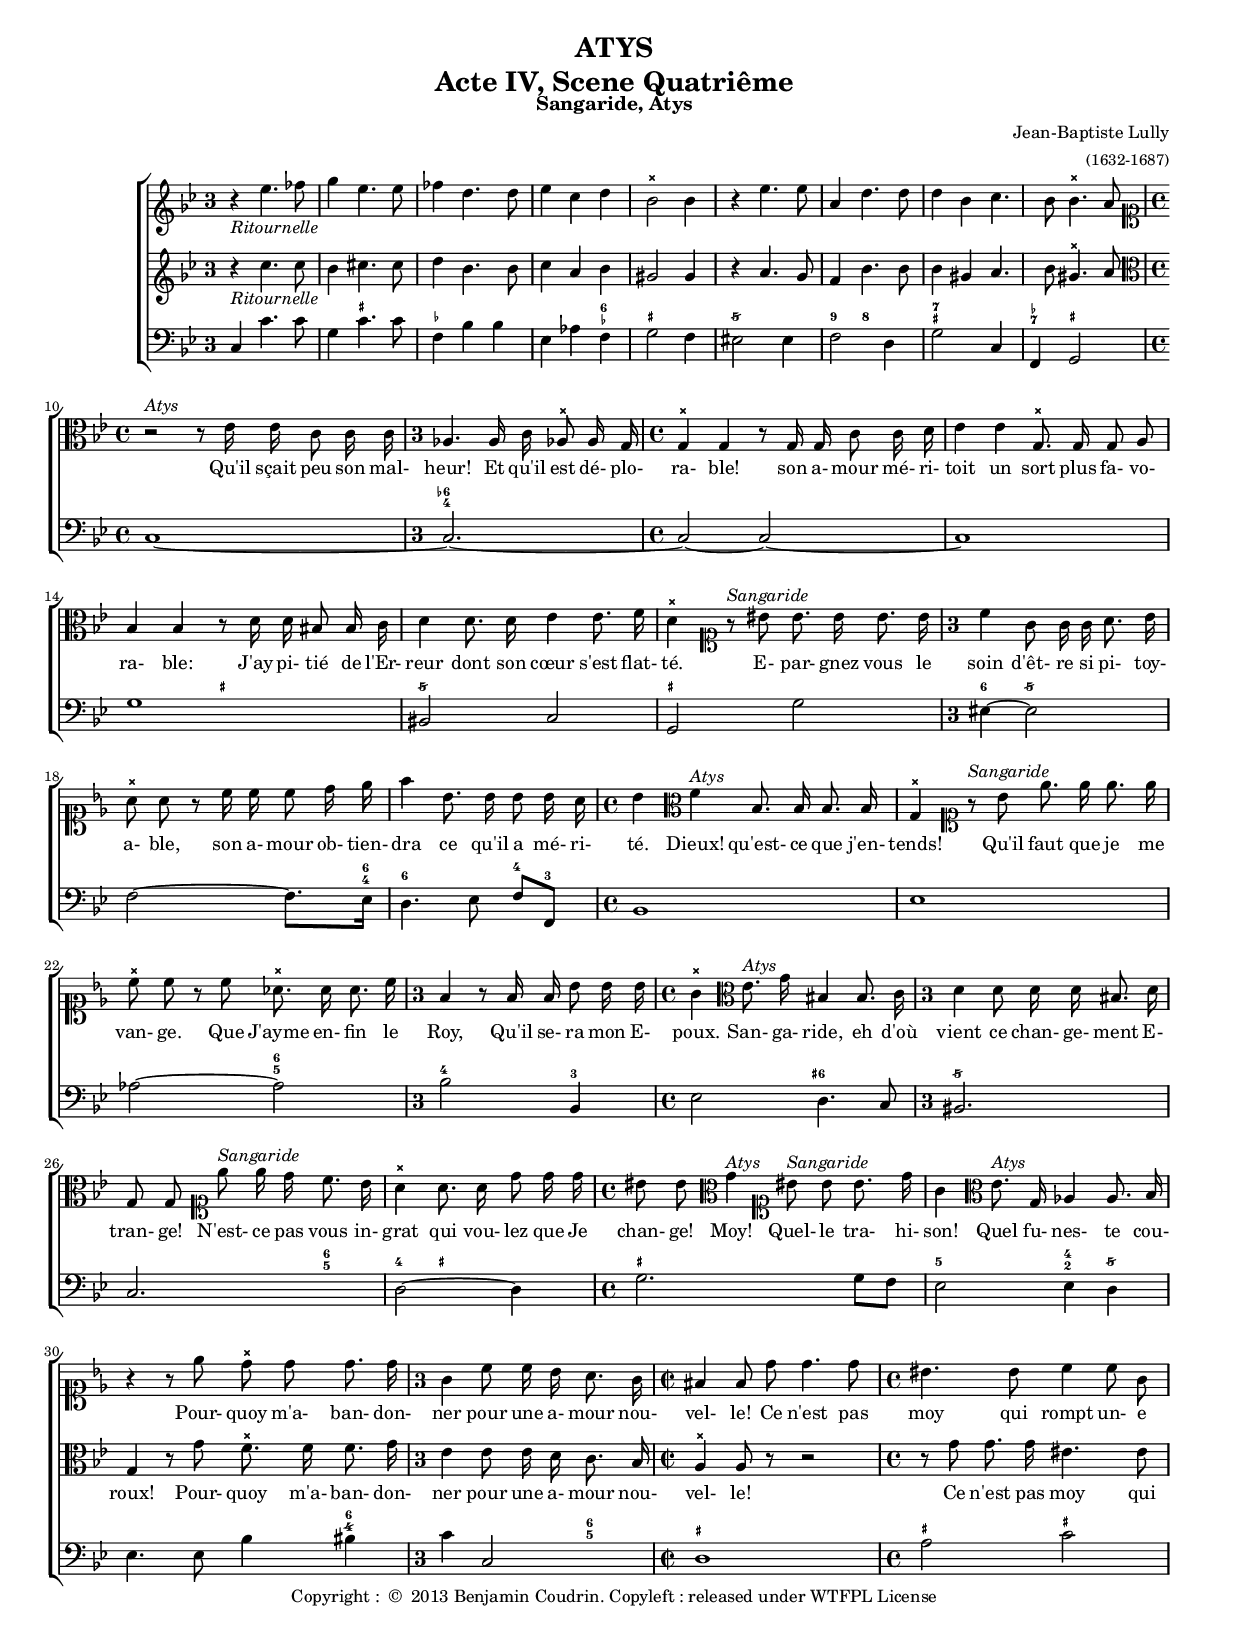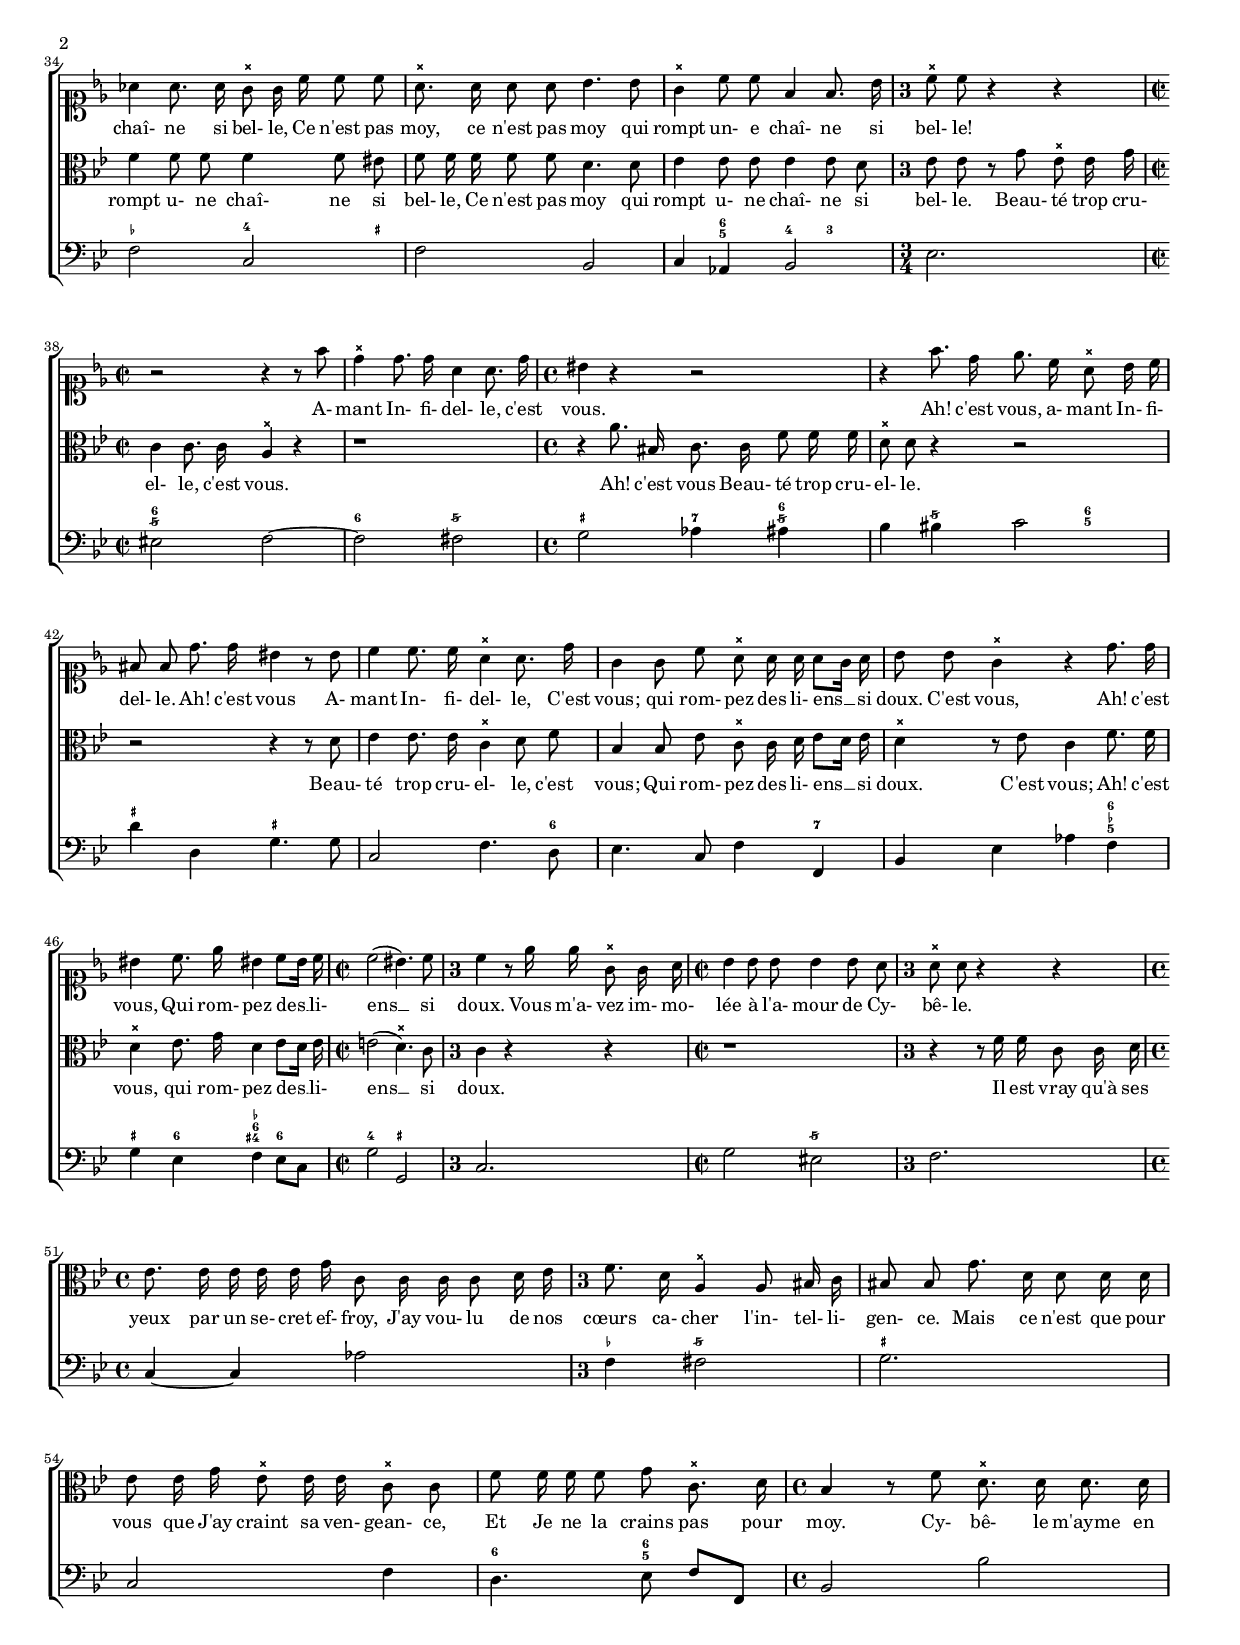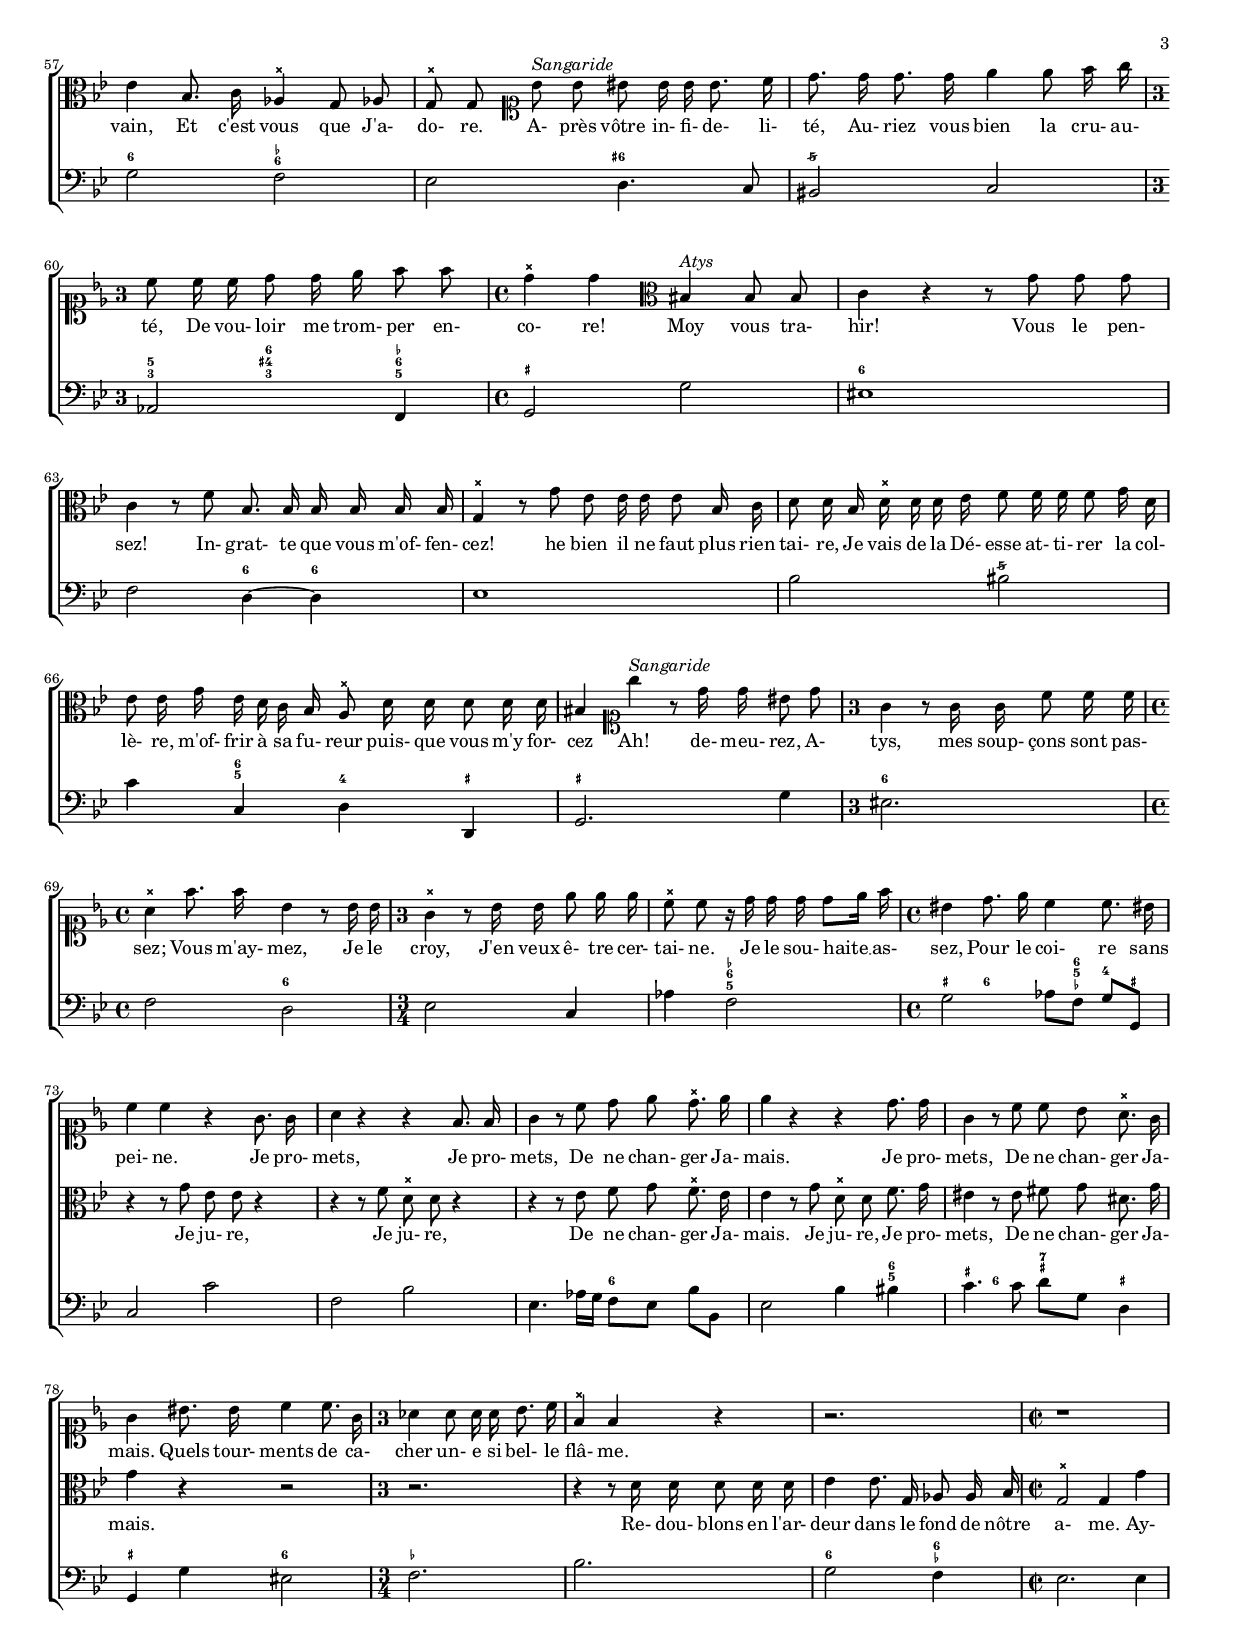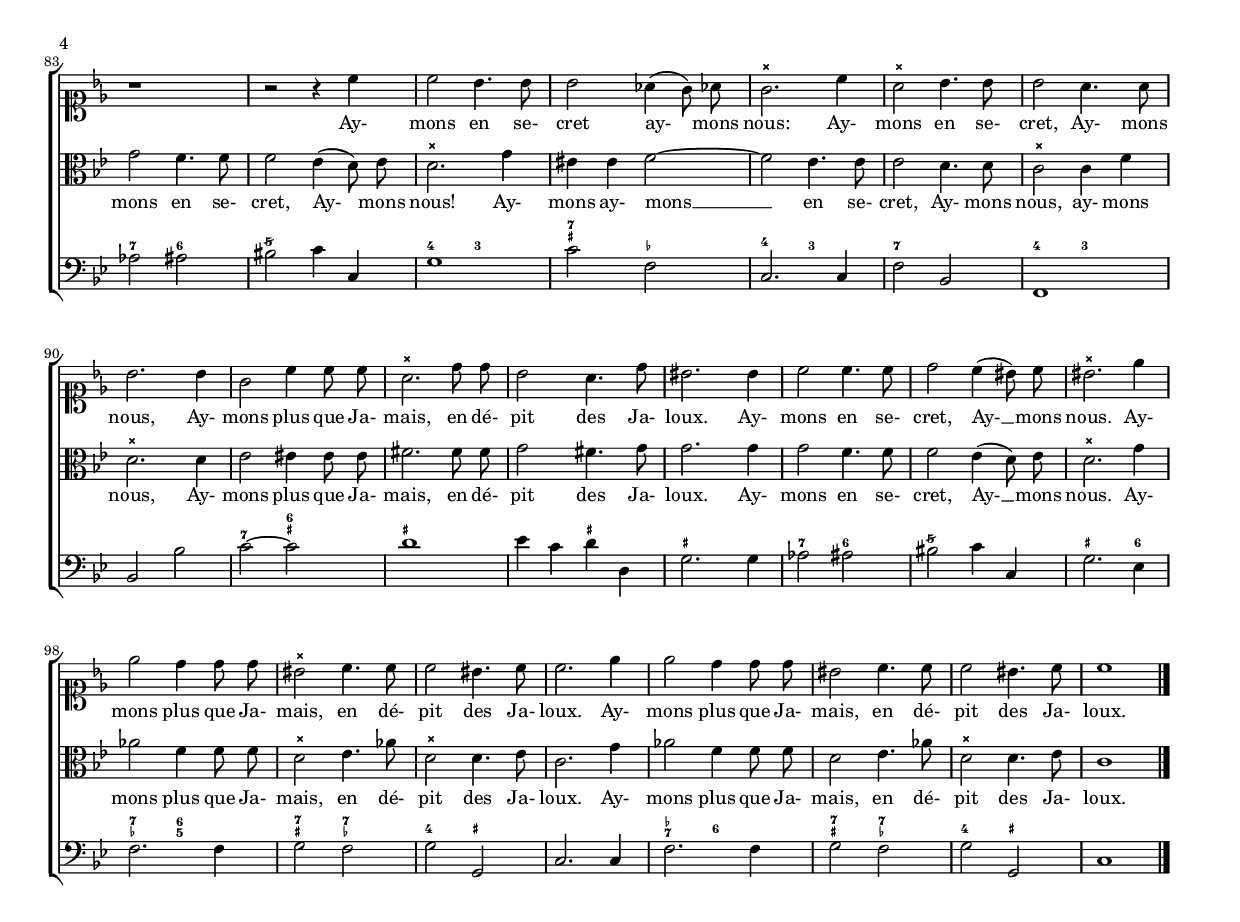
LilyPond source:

%%  acte4sc4.ly
%%  Copyright (c) 2013 Benjamin Coudrin <benjamin.coudrin@gmail.com>
%%                All Rights Reserved
%%
%%  Copyleft :
%%  This program is free software. It comes without any warranty, to
%%  the extent permitted by applicable law. You can redistribute it
%%  and/or modify it under the terms of the Do What The Fuck You Want
%%  To Public License, Version 2, as published by Sam Hocevar. See
%%  http://sam.zoy.org/wtfpl/COPYING for more details.

\version "2.14.2"

#(set-default-paper-size "a4")
#(set-global-staff-size 15)

\paper {
  line-width    = 188\mm
  left-margin   = 10\mm
  top-margin    = 10\mm
  bottom-margin = 20\mm
  ragged-last-bottom = ##t 
  ragged-bottom = ##f
  annotate-spacing = ##f
  page-breaking = #ly:page-turn-breaking
  #(define page-breaking ly:page-turn-breaking)
}

\layout {
  \context {
    \RemoveEmptyStaffContext
  }
}

\header {
  title = \markup \center-column {"ATYS" \concat {"Acte IV, Scene Quatri" \char ##x00EA "me" }}
  subtitle = \markup \center-column { "Sangaride, Atys" }
  composer =  \markup \right-column { "Jean-Baptiste Lully" \small "(1632-1687)" }
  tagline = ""
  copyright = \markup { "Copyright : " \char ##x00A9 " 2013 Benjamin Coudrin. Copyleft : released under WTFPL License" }
}

\include "../../../3rdParty/Viole/ornements-viole.ly"
%% mensuation.ly
%% Author : Benjamin Coudrin, 2013

ter = {
  \override Staff.TimeSignature #'style = #'single-digit
  \time 3/4
}

deux = {
  \override Staff.TimeSignature #'style = #'single-digit
  \time 2/2
}

bin = {
  \override Staff.TimeSignature #'style = #'default
  \time 4/4
}

bla = {
  \override Staff.TimeSignature #'style = #'default
  \time 2/2
}


%% PREMIER DESSUS %%%%%%%%%%%%%%%%%%%%%%%%%%%%%%%%%%%%%%%%%%%%%%%%%%
premdessus = {
  \clef french
  \key g \minor
  \ter
  \relative c''' {
    r4_\markup{\italic{Ritournelle}}
    g4. aes8			| % 1
    bes4 g4. g8			| % 2
    aes4 f4. f8			| % 3
    g4 ees f			| % 4
    \vxmordant d2 d4		| % 5
    r g4. g8			| % 6
    c,4 f4. f8			| % 7
    f4 d ees4.			  % 8
    d8 \vxmordant d4. c8	| % 9
    \break
    
    \autoBeamOff
    \clef soprano
    \bin
    r1 r2. r1 r1 r1 r1 r1 r2.
    r2. r2. r1 r1 r1 r2. r1
    r2. r2. r2. r1 r1
    \break
    
    r4 r8 ees8 \vxmordant d d d8. d16
    \ter g,4 c8 c16 bes a8. g16
    \bla fis4 f8 d' d4. d8
    \bin bis4. bes8 c4 c8 g
    aes4 a8. a16 \vxmordant g8 g16 c c8 c
    \vxmordant a8. a16 a8 a bes4. bes8
    \vxmordant g4 c8 c f,4 f8. bes16
    \ter \vxmordant c8 c r4 r
    \bla r2 r4 r8 f8
    \vxmordant d4 d8. d16 a4 a8. d16
    \bin bis4 r4 r2
    r4 f'8. d16 ees8. c16 \vxmordant a8 bes16 c
    fis,8 f d'8. d16 bis4 r8 bes
    c4 c8. c16 \vxmordant a4 a8. d16
    g,4 g8 c \vxmordant a a16 a a8 [g16] a
    bes8 bes \vxmordant g4 r d'8. d16
    bis4 c8. ees16 bis4 c8 [bes16] c
    \bla c2 (bis4.) c8
    \ter c4 r8 ees16 ees \vxmordant g,8 g16 a
    \bla bes4 bes8 bes bes4 bes8 a
    \ter \vxmordant a8 a r4 r
    \bin r1 r2. r2. r2. r2.
    r1 r1 r1 r1
    r2. r1 r1 r1 r1 r1 r1 r1
    r2.
    
    \bin \vxmordant a4 f'8. f16 bes,4 r8 bes16 bes
    \ter \vxmordant g4 r8 bes16 bes ees8 ees16 ees
    \vxmordant c8 c r16 d d d d8 [ees16] f
    \bin bis,4 d8. ees16 c4 c8. bis16
    \break
    
    c4 c r g8. g16
    a4 r4 r4 f8. f16
    g4 r8 c8 d ees \vxmordant d8. ees16
    ees4 r r d8. d16
    g,4 r8 c c bes8 \vxmordant a8. g16
    g4 bis8. bes16 c4 c8. g16
    \ter aes4 a8 a16 a bes8. c16
    \vxmordant f,4 f r
    r2. \bla r1 r1
    r2 r4 c'4
    c2 bes4. bes8
    bes2 aes4 (g8) aes
    \vxmordant g2. c4
    \vxmordant a2 bes4. bes8
    bes2 a4. a8
    bes2. bes4
    g2 c4 c8 c
    \vxmordant a2. d8 d
    bes2 a4. d8
    bis2. bes4
    c2 c4. c8
    d2 c4 (bis8) c
    \vxmordant bis2. ees4
    ees2 d4 d8 d
    \vxmordant bis2 c4. c8
    c2 bis4. c8
    c2. ees4
    ees2 d4 d8 d
    bis2 c4. c8
    c2 bis4. c8
    c1
  }
}

lyrun = \lyricmode {
  % Ritournelle
  _ _ _ _ _ _ _ _ _ _ _ _ _ _ _ _ _ _ _ _ _ _ _ _
  Pour- quoy m'a- ban- don- ner
  pour une a- mour nou- vel- le!
  Ce n'est pas moy qui rompt un- e
  \markup{\concat{cha \char ##x00EE -}} ne
  si bel- le,
  Ce n'est pas moy, ce n'est pas moy
  qui rompt un- e
  \markup{\concat{cha \char ##x00EE -}} ne
  si bel- le!
  A- mant In- fi- del- le, c'est vous.
  Ah! c'est vous, a- mant In- fi- del- le.
  Ah! c'est vous A- mant In- fi- del- le,
  C'est vous; qui rom- pez des li- ens __ si doux.
  C'est vous, Ah! c'est vous,
  Qui rom- pez des __ li- ens __ si doux.
  Vous m'a- vez im- mo- lée à l'a- mour de
  Cy- \markup{\concat{b \char ##x00EA -}} le.
  
  sez; Vous m'ay- mez,
  Je le croy, J'en veux
  \markup{\concat{\char ##x00EA -}} tre
  cer- tai- ne.
  Je le sou- haite __ as- sez,
  Pour le coi- re sans pei- ne.
  Je pro- mets, Je pro- mets,
  De ne chan- ger Ja- mais.
  Je pro- mets, De ne chan- ger Ja- mais.
  Quels tour- ments de ca- cher un- e si bel- le 
  \markup{\concat{fl \char ##x00E2 -}} me.
  Ay- mons en se- cret ay- mons nous:
  Ay- mons en se- cret, Ay- mons nous,
  Ay- mons plus que Ja- mais,
  en dé- pit des Ja- loux.
  Ay- mons en se- cret, Ay- __ mons nous.
  Ay- mons plus que Ja- mais,
  en dé- pit des Ja- loux.
  Ay- mons plus que Ja- mais,
  en dé- pit des Ja- loux.
}

%% SECOND DESSUS  %%%%%%%%%%%%%%%%%%%%%%%%%%%%%%%%%%%%%%%%%%%%%%%%%%
secdessus = {
  \clef french
  \key g \minor
  \ter
  \relative c'' {
    r4_\markup{\italic{Ritournelle}}
    ees4. ees8 			| % 1
    d4 eis4. ees8		| % 2
    f4 d4. d8			| % 3
    ees4 c d			| % 4
    bis2 bes4			| % 5
    r c4. bes8			| % 6
    a4 d4. d8			| % 7
    d4 bis c4.			  % 8
    d8 \vxmordant bis4. c8	| % 9
    
    \autoBeamOff
    \clef alto
    \bin r2^\markup{\italic{Atys}}
    r8 ees,16 ees c8 c16 c
    \ter aes4. a16 c \vxmordant aes8 a16 g
    \bin \vxmordant g4 g r8 g16 g c8 c16 d
    ees4 ees \vxmordant g,8. g16 g8 a
    bes4 bes r8 d16 d bis8 bes16 c
    d4 d8. d16 ees4 ees8. f16
    \vxmordant d4
    
    \clef soprano
    r8^\markup{\italic{Sangaride}}
    bis'8 bes8. bes16 bes8. bes16
    \ter c4 g8 g16 g a8. bes16
    \vxmordant a8 a r c16 c c8 d16 ees
    f4 bes,8. bes16 bes8 bes16 a
    \bin bes4
    
    \clef alto
    f4^\markup{\italic{Atys}}
    bes,8. bes16 bes8. bes16
    \vxmordant g4
    
    \clef soprano
    r8^\markup{\italic{Sangaride}}
    bes'8 ees8. ees16 ees8. ees16
    \vxmordant c8 c r c
    \vxmordant aes8. a16 a8. c16
    \ter f,4 r8 f16 f bes8 bes16 bes
    \bin \vxmordant g4
    
    \clef alto
    ees8.^\markup{\italic{Atys}}
    g16 bis,4 bes8. c16
    \ter d4 d8 d16 d bis8. d16
    g,8 g
  
    \clef soprano
    ees''8^\markup{\italic{Sangaride}}
    ees16 d c8. bes16
    \vxmordant a4 a8. a16
    d8 d16 d
    \bin bis8 bes
    
    \clef alto
    g4^\markup{\italic{Atys}}
    
    \clef soprano
    bis8^\markup{\italic{Sangaride}}
    bes bes8. d16
    g,4
    
    \clef alto
    ees8.^\markup{\italic{Atys}} g,16
    aes4 a8. bes16
    g4 r8 g'8 \vxmordant f8. f16 f8. g16
    \ter ees4 ees8 ees16 d c8. bes16
    \bla \vxmordant a4 a8 r r2
    \bin r8 g'8 g8. g16 eis4. ees8
    f4 f8 f f4 f8 eis
    f8 f16 f f8 f d4. d8
    ees4 ees8 ees ees4 ees8 d
    \ter ees8 ees r g \vxmordant ees ees16 g
    \bla c,4 c8. c16 \vxmordant a4 r
    r1
    \bin r4 a'8. bis,16 c8. c16 f8 f16 f
    \vxmordant d8 d r4 r2
    r2 r4 r8 d
    ees4 ees8. ees16 \vxmordant c4 d8 f
    bes,4 bes8 ees \vxmordant c c16 d ees8 [d16] ees
    \vxmordant d4 r8 ees c4 f8. f16
    \vxmordant d4 ees8. g16 d4 ees8 [d16] ees
    \bla e2 (\vxmordant d4.) c8
    \ter c4 r r
    \bla r1
    \ter r4 r8 f16 f c8 c16 d
    \break
    \bin ees8. ees16 ees ees ees g c,8 c16 c c8 d16 ees
    \ter f8. d16 \vxmordant a4 a8 bis16 c
    bis8 bes g'8. d16 d8 d16 d
    ees8 ees16 g \vxmordant ees8 ees16 ees \vxmordant c8 c
    f8 f16 f f8 g \vxmordant c,8. d16
    \bin bes4 r8 f'8 \vxmordant d8. d16 d8. d16
    ees4 bes8. c16 \vxmordant aes4 g8 aes
    \vxmordant g g
    
    \clef soprano
    bes'8^\markup{\italic{Sangaride}}
    bes bis bes16 bes bes8. c16
    d8. d16 d8. d16 ees4 ees8 f16 g
    \ter c,8 c16 c d8 d16 ees f8 f
    \bin \vxmordant d4 d
    
    \clef alto
    bis,^\markup{\italic{Atys}}
    bes8 bes
    c4 r4 r8 g'8 g g
    c,4 r8 f8 bes,8. bes16 bes bes bes bes
    \vxmordant g4 r8 g' ees ees16 ees ees8 bes16 c
    d8 d16 bes \vxmordant d d d ees
    f8 f16 f f8 g16 d
    ees8 ees16 g ees d c bes \vxmordant a8 d16 d d8 d16 d
    bis4
    
    \clef soprano
    g''4^\markup{\italic{Sangaride}}
    r8 d16 d bis8 d
    \ter g,4 r8 g16 g c8 c16 c
    \break
    
    \bin r1 r2. r2. r1
    
    \clef alto
    r4 r8 g ees ees r4
    r4 r8 f \vxmordant d d r4
    r4 r8 ees f g \vxmordant f8. ees16
    ees4 r8 g \vxmordant d d f8. g16
    eis4 r8 ees fis g dis8. g16
    g4 r4 r2
    \ter r2.
    r4 r8 d16 d d8 d16 d
    ees4 ees8. g,16 aes8 a16 bes
    \bla \vxmordant g2 g4 g'
    g2 f4. f8
    f2 ees4 (d8) ees
    \vxmordant d2. g4
    eis ees f2 ~
    f ees4. ees8
    ees2 d4. d8
    \vxmordant c2 c4 f
    \vxmordant d2. d4
    ees2 eis4 ees8 ees
    fis2. f8 f
    g2 fis4. g8
    g2. g4
    g2 f4. f8
    f2 ees4 (d8) ees
    \vxmordant d2. g4
    aes2 f4 f8 f
    \vxmordant d2 ees4. aes8
    \vxmordant d,2 d4. ees8
    c2. g'4
    aes2 f4 f8 f
    d2 ees4. aes8
    \vxmordant d,2 d4. ees8
    c1
  }
}

lyrdeux = \lyricmode {
  % Ritournelle
  _ _ _ _ _ _ _ _ _ _ _ _ _ _ _ _ _ _ _ _ _ _ _ _
  % Atys
  Qu'il sçait peu son mal- heur!
  Et qu'il est dé- plo- ra- ble!
  son a- mour mé- ri- toit
  un sort plus fa- vo- ra- ble:
  J'ay pi- tié de l'Er- reur
  dont son \markup{\concat{c \char ##x0153 ur}}
  s'est flat- té.
  
  % Sangaride
  E- par- gnez vous le soin
  \markup{\concat{d' \char ##x00EA t-}} re si
  pi- toy- a- ble,
  son a- mour ob- tien- dra
  ce qu'il a mé- ri- té.
  
  % Atys
  Dieux! qu'est- ce que j'en- tends!
  
  % Sangaride
  Qu'il faut que je me van- ge.
  Que J'ayme en- fin le Roy,
  Qu'il se- ra mon E- poux.
  
  % Atys
  San- ga- ride, eh d'où vient
  ce chan- ge- ment E- tran- ge!
  
  % Sangaride
  N'est- ce pas vous in- grat
  qui vou- lez que Je chan- ge!
  
  % Atys
  Moy!
  
  % Sangaride
  Quel- le tra- hi- son!
  
  % Atys
  Quel fu- nes- te cou- roux!
  Pour- quoy m'a- ban- don- ner
  pour une a- mour nou- vel- le!
  Ce n'est pas moy qui rompt u- ne
  \markup{\concat{cha \char ##x00EE -}} ne
  si bel- le,
  Ce n'est pas moy qui rompt u- ne
  \markup{\concat{cha \char ##x00EE -}} ne
  si bel- le.
  Beau- té trop cru- el- le, c'est vous.
  Ah! c'est vous Beau- té trop cru- el- le.
  Beau- té trop cru- el- le, c'est vous;
  Qui rom- pez des li- ens __ si doux.
  C'est vous; Ah! c'est vous, qui rom- pez
  des __ li- ens __ si doux.
  Il est vray qu'à ses yeux par un
  se- cret ef- froy, J'ay vou- lu de nos
  \markup{\concat{c \char ##x0153 urs}}
  ca- cher l'in- tel- li- gen- ce.
  Mais ce n'est que pour vous que J'ay
  craint sa ven- gean- ce,
  Et Je ne la crains pas pour moy.
  Cy- \markup{\concat{b \char ##x00EA -}} le
  m'ayme en vain, Et c'est vous que J'a- do- re.
  
  % Sangaride
  A- près \markup{\concat{v \char ##x00F4 tre}}
  in- fi- de- li- té,
  Au- riez vous bien la cru- au- té,
  De vou- loir me trom- per en- co- re!
  
  % Atys
  Moy vous tra- hir! Vous le pen- sez!
  In- grat- te que vous m'of- fen- cez!
  he bien il ne faut plus rien tai- re,
  Je vais de la Dé- esse at- ti- rer
  la col- lè- re, m'of- frir à sa
  fu- reur puis- que vous m'y for- cez
  
  % Sangaride
  Ah! de- meu- rez, A- tys, mes soup- çons
  sont pas-
  
  % Atys
  Je ju- re, Je ju- re,
  De ne chan- ger Ja- mais.
  Je ju- re, Je pro- mets,
  De ne chan- ger Ja- mais.
  Re- dou- blons en l'ar- deur
  dans le fond de
  \markup{\concat{n \char ##x00F4 tre}} a- me.
  Ay- mons en se- cret, Ay- mons nous!
  Ay- mons ay- mons __ en se- cret,
  Ay- mons nous, ay- mons nous, 
  Ay- mons plus que Ja- mais,
  en dé- pit des Ja- loux.
  Ay- mons en se- cret, Ay- __ mons nous.
  Ay- mons plus que Ja- mais,
  en dé- pit des Ja- loux.
  Ay- mons plus que Ja- mais,
  en dé- pit des Ja- loux.
}

%% BASSE CONTINUE %%%%%%%%%%%%%%%%%%%%%%%%%%%%%%%%%%%%%%%%%%%%%%%%%%
bassefig = \figuremode {
  s2.| % 
  s4 <_+>2| %  
  <_->4 s2| % 
  s2 <6 _->4| % 
  <_+>2 s4| % 
  <5/>2 s4| % 
  <9>4 <8>2| % 
  <7 _+>2 s4| % 
  <_- 7>4 <_+>2| % 
  s1| % 
  <6- 4>2.| % 
  s1| % 
  s1| % 
  s2 <_+>| % 
  <5/> s| % 
  <_+> s| % 
  <6>4 <5/>2| % 
  s2 s8. <6 4>16| % 
  <6>2 <4>8 <3>| % 
  s1| % 
  s1| % 
  s2 <6 5>| % 
  <4> <3>4| % 
  s2 <6+>| % 
  <5/>2.| % 
  s2 <6 5>4| % 
  <4> <_+> s| % 
  <_+>1| % 
  <5>2 <4 2>4 <5/>| % 
  s2. <6 4/>4| % 
  s2 <6 5>4| % 
  <_+>1| % 
  <_+>2 <_+>
  <_-> <4>4. <_+>8
  s1
  s4 <6 5> <4> <3>
  s2.
  <6 5/>2 s
  <6> <5/>
  <_+> <7>4 <6 5/>
  s <5/> s <6 5>
  <_+>2 <_+>2
  s2 s4. <6>8
  s2. <7>4
  s2. <6 _- 5>4
  <_+> <6> <_- 6 4+> <6>
  <4>2 <_+>
  s2.
  s2 <5/>
  s2.
  s1
  <_->4 <5/>2
  <_+>2.
  s2.
  <6>4. <6 5>8 s4
  s1
  <6>2 <_- 6>
  s <6+>
  <5/> s
  <5 3>4 <6 4+ 3> <_- 6 5>
  <_+>2 s
  <6>1
  s2 <6>4 <6>
  s1 s2 <5/>
  s4 <6 5> <4> <_+>
  <_+>2. s4
  <6>2.
  s2 <6>
  s2.
  s4 <_- 6 5>2
  <_+>4 <6> s8 <6 5 _-> <4> <_+>
  s1
  s1
  s2 <6>
  s2. <6 5>4
  <_+> <6> <7 _+> <_+>
  <_+>2 <6>
  <_->2.
  s
  <6>2 <6 _->4
  s1
  <7>2 <6>
  <5/> s
  <4> <3>
  <7 _+> <_->
  <4> <3>
  <7> s
  <4> <3>
  s1
  <7>2 <6 _+>
  <_+>1
  s2 <_+>
  <_+> s
  <7> <6>
  <5/> s
  <_+>2. <6>4
  <7 _->2 <6 5>
  <7 _+> <7 _->
  <4> <_+>
  s1
  <_- 7>2 <6>
  <7 _+> <7 _->
  <4> <_+>
  s1
}

basse = {
  \clef bass
  \key g \minor
  \ter
  \relative c {
    c4 c'4. c8		| % 1
    g4 c4. c8		| % 2
    f,4 bes bes		| % 3
    ees, aes f		| % 4
    g2 f4		| % 5
    eis2 ees4		| % 6
    f2 d4		| % 7
    g2 c,4		| % 8
    f,4 g2		| % 9
    \bin c1 ~		| % 10
    \ter c2. ~		| % 11
    \bin c2 ~ c2 ~	| % 12
    c1			| % 13
    g'			| % 14
    bis,2 c		| % 15
    g g'		| % 16
    \ter eis4 ~ eis2	| % 17
    f2 ~ f8. [ees16]
    d4. ees8 f [f,]
    \bin bes1
    ees
    aes2 ~ aes
    \ter bes bes,4
    \bin ees2 d4. c8
    \ter bis2.
    c
    d2 ~ d4
    \bin g2. g8 [f]
    ees2 ees4 d
    ees4. ees8 bes'4 bis
    \ter c c,2
    \bla d1
    a'2 c
    f, c
    f bes,
    c4 aes bes2
    ees2.
    eis2 f ~
    f fis
    g aes4 ais
    bes4 bis c2
    d4 d, g4. g8
    c,2 f4. d8
    ees4. c8 f4 f,
    bes ees aes f
    g ees f ees8 [c]
    \bla g'2 g,
    \ter c2.
    \bla g'2 eis
    \ter f2.
    \bin c4 ~ c aes'2
    \ter f4 fis2
    g2.
    c,2 f4
    d4. ees8 f [f,]
    \bin bes2 bes'
    g f
    ees d4. c8
    bis2 c
    \ter aes f4
    \bin g2 g'
    eis1
    f2 d4 ~ d
    ees1
    bes'2 bis
    c4 c, d d,
    g2. g'4
    \ter eis2.
    \bin f2 d
    ees2 c4
    aes'4 f2
    g2 aes8 [f] g [g,]
    c2 c'
    f, bes
    ees,4. aes16 [g]
    f8 [ees] bes' [bes,]
    ees2 bes'4 bis
    c4. c8 d [g,] d4
    g, g' eis2
    f2.
    bes2.
    g2 f4
    \bla ees2. ees4
    aes2 ais
    bis c4 c,
    g'1
    c2 f,
    c2. c4
    f2 bes,
    f1
    bes2 bes'
    c ~ c
    d1
    ees4 c d d,
    g2. g4 aes2 ais
    bis c4 c,
    g'2. ees4
    f2. f4
    g2 f
    g g,
    c2. c4
    f2. f4
    g2 f
    g g,
    c1
  }
  \bar "|."
}


%% CONDUCTEUR     %%%%%%%%%%%%%%%%%%%%%%%%%%%%%%%%%%%%%%%%%%%%%%%%%%
\score {
  \new StaffGroup  <<
    \new Voice = "premdess" <<\override Staff.BarLine #'allow-span-bar = ##f #(set-accidental-style 'forget) \premdessus >>
    \new Lyrics \lyricsto premdess { \lyrun }
    \new Voice = "secdess" << \override Staff.BarLine #'allow-span-bar = ##f #(set-accidental-style 'forget) \secdessus >>
    \new Lyrics \lyricsto secdess { \lyrdeux }
    \new Staff <<
      \override Staff.BarLine #'allow-span-bar = ##f
      #(set-accidental-style 'forget)
      \figuremode { \bassefig }
      \basse
    >>
 >>
}